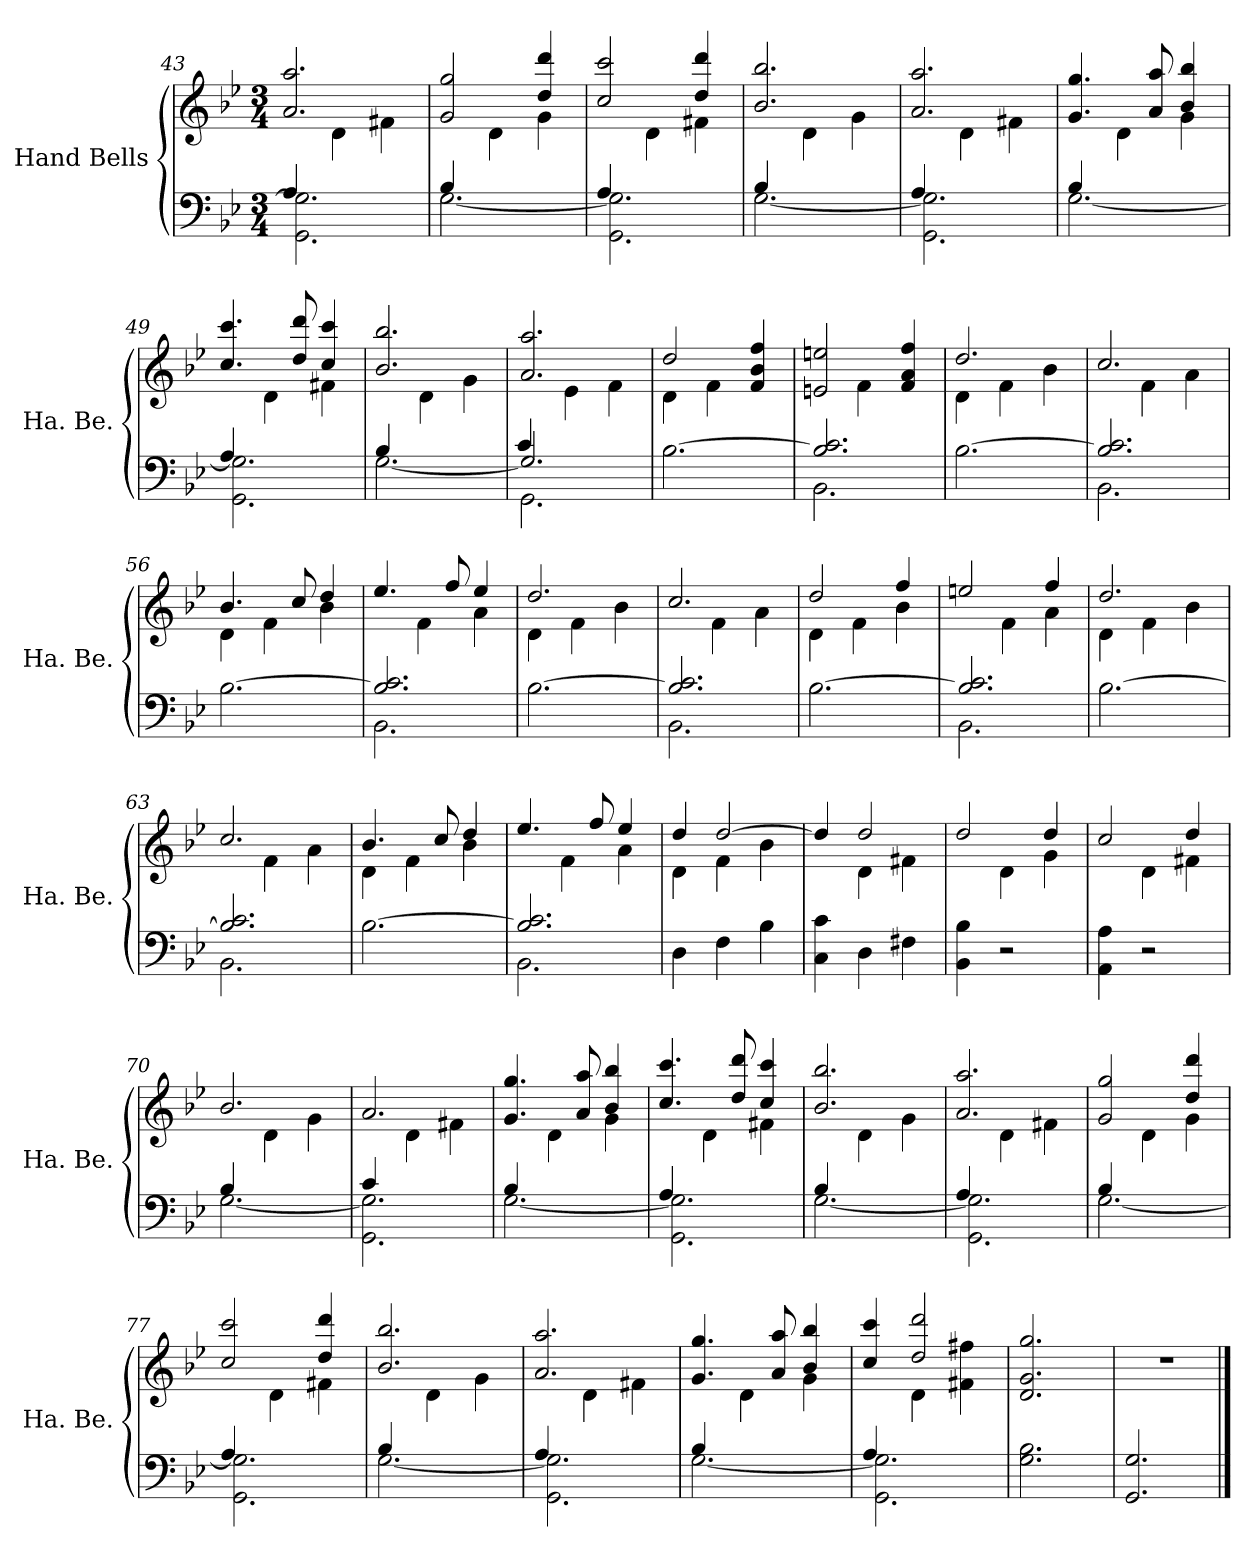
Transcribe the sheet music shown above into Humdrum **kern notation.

**kern	**kern
*part1	*part1
*staff2	*staff1
*I"Hand Bells	*
*I'Ha. Be.	*
*clefF4	*clefG2
*ITrd-7c-12	*ITrd-7c-12
*k[b-e-]	*k[b-e-]
*M3/4	*M3/4
=43	=43
*^	*^
4a/	2.G\ 2.g\]	2.aa/ 2.aaa/	4ryy
4ryy	.	.	4dd\
4ryy	.	.	4ff#X\
=44	=44	=44	=44
4b-/	[2.g\	2gg/ 2ggg/	4ryy
4ryy	.	.	4dd\
4ryy	.	4ddd/ 4dddd/	4gg\
=45	=45	=45	=45
4a/	2.G\ 2.g\]	2ccc/ 2cccc/	4ryy
4ryy	.	.	4dd\
4ryy	.	4ddd/ 4dddd/	4ff#X\
=46	=46	=46	=46
4b-/	[2.g\	2.bb-/ 2.bbb-/	4ryy
4ryy	.	.	4dd\
4ryy	.	.	4gg\
!!LO:PB:g=z	!!
=47	=47	=47	=47
4a/	2.G\ 2.g\]	2.aa/ 2.aaa/	4ryy
4ryy	.	.	4dd\
4ryy	.	.	4ff#X\
=48	=48	=48	=48
4b-/	[2.g\	4.gg/ 4.ggg/	4ryy
4ryy	.	.	4dd\
.	.	8aa/ 8aaa/	.
4ryy	.	4bb-/ 4bbb-/	4gg\
=49	=49	=49	=49
4a/	2.G\ 2.g\]	4.ccc/ 4.cccc/	4ryy
4ryy	.	.	4dd\
.	.	8ddd/ 8dddd/	.
4ryy	.	4ccc/ 4cccc/	4ff#X\
=50	=50	=50	=50
4b-/	[2.g\	2.bb-/ 2.bbb-/	4ryy
4ryy	.	.	4dd\
4ryy	.	.	4gg\
=51	=51	=51	=51
*	*^	*	*
2.g/]	2.G\	4cc/	2.aa/ 2.aaa/	4ryy
.	.	2ryy	.	4ee-\
.	.	.	.	4ff\
*v	*v	*v	*	*
=52	=52	=52
[2.b-\	2ddd/	4dd\
.	.	4ff\
.	4ff/ 4bb-/ 4fff/	4ryy
=53	=53	=53
*^	*	*
2.b-/] 2.cc/	2.B-\	2een/ 2eeen/	4ryy
.	.	.	4ff\
.	.	4ff/ 4aa/ 4fff/	4ryy
*v	*v	*	*
=54	=54	=54
[2.b-\	2.ddd/	4dd\
.	.	4ff\
.	.	4bb-\
!!LO:LB:g=z	!!
=55	=55	=55
*^	*	*
2.b-/] 2.cc/	2.B-\	2.ccc/	4ryy
.	.	.	4ff\
.	.	.	4aa\
*v	*v	*	*
=56	=56	=56
[2.b-\	4.bb-/	4dd\
.	.	4ff\
.	8ccc/	.
.	4ddd/	4bb-\
=57	=57	=57
*^	*	*
2.b-/] 2.cc/	2.B-\	4.eee-/	4ryy
.	.	.	4ff\
.	.	8fff/	.
.	.	4eee-/	4aa\
*v	*v	*	*
=58	=58	=58
[2.b-\	2.ddd/	4dd\
.	.	4ff\
.	.	4bb-\
=59	=59	=59
*^	*	*
2.b-/] 2.cc/	2.B-\	2.ccc/	4ryy
.	.	.	4ff\
.	.	.	4aa\
*v	*v	*	*
=60	=60	=60
[2.b-\	2ddd/	4dd\
.	.	4ff\
.	4fff/	4bb-\
=61	=61	=61
*^	*	*
2.b-/] 2.cc/	2.B-\	2eeen/	4ryy
.	.	.	4ff\
.	.	4fff/	4aa\
*v	*v	*	*
=62	=62	=62
[2.b-\	2.ddd/	4dd\
.	.	4ff\
.	.	4bb-\
=63	=63	=63
*^	*	*
2.b-/] 2.cc/	2.B-\	2.ccc/	4ryy
.	.	.	4ff\
.	.	.	4aa\
*v	*v	*	*
!!LO:LB:g=z	!!
=64	=64	=64
[2.b-\	4.bb-/	4dd\
.	.	4ff\
.	8ccc/	.
.	4ddd/	4bb-\
=65	=65	=65
*^	*	*
2.b-/] 2.cc/	2.B-\	4.eee-/	4ryy
.	.	.	4ff\
.	.	8fff/	.
.	.	4eee-/	4aa\
*v	*v	*	*
=66	=66	=66
4d\	4ddd/	4dd\
4f\	[2ddd/	4ff\
4b-\	.	4bb-\
=67	=67	=67
4c\ 4cc\	4ddd/]	4ryy
4d\	2ddd/	4dd\
4f#X\	.	4ff#X\
=68	=68	=68
4B-\ 4b-\	2ddd/	4ryy
2r	.	4dd\
.	4ddd/	4gg\
=69	=69	=69
4A\ 4a\	2ccc/	4ryy
2r	.	4dd\
.	4ddd/	4ff#X\
=70	=70	=70
*^	*	*
4b-/	[2.g\	2.bb-/	4ryy
4ryy	.	.	4dd\
4ryy	.	.	4gg\
=71	=71	=71	=71
4cc/	2.G\ 2.g\]	2.aa/	4ryy
2ryy	.	.	4dd\
.	.	.	4ff#X\
!!LO:LB:g=z	!!
=72	=72	=72	=72
4b-/	[2.g\	4.gg/ 4.ggg/	4ryy
4ryy	.	.	4dd\
.	.	8aa/ 8aaa/	.
4ryy	.	4bb-/ 4bbb-/	4gg\
=73	=73	=73	=73
4a/	2.G\ 2.g\]	4.ccc/ 4.cccc/	4ryy
4ryy	.	.	4dd\
.	.	8ddd/ 8dddd/	.
4ryy	.	4ccc/ 4cccc/	4ff#X\
=74	=74	=74	=74
4b-/	[2.g\	2.bb-/ 2.bbb-/	4ryy
4ryy	.	.	4dd\
4ryy	.	.	4gg\
=75	=75	=75	=75
4a/	2.G\ 2.g\]	2.aa/ 2.aaa/	4ryy
4ryy	.	.	4dd\
4ryy	.	.	4ff#X\
=76	=76	=76	=76
4b-/	[2.g\	2gg/ 2ggg/	4ryy
4ryy	.	.	4dd\
4ryy	.	4ddd/ 4dddd/	4gg\
=77	=77	=77	=77
4a/	2.G\ 2.g\]	2ccc/ 2cccc/	4ryy
4ryy	.	.	4dd\
4ryy	.	4ddd/ 4dddd/	4ff#X\
=78	=78	=78	=78
4b-/	[2.g\	2.bb-/ 2.bbb-/	4ryy
4ryy	.	.	4dd\
4ryy	.	.	4gg\
!!LO:LB:g=z	!!
=79	=79	=79	=79
4a/	2.G\ 2.g\]	2.aa/ 2.aaa/	4ryy
4ryy	.	.	4dd\
4ryy	.	.	4ff#X\
=80	=80	=80	=80
4b-/	[2.g\	4.gg/ 4.ggg/	4ryy
4ryy	.	.	4dd\
.	.	8aa/ 8aaa/	.
4ryy	.	4bb-/ 4bbb-/	4gg\
=81	=81	=81	=81
4a/	2.G\ 2.g\]	4ccc/ 4cccc/	4ryy
4ryy	.	2ddd/ 2dddd/	4dd\
4ryy	.	.	4ff#X\ 4fff#X\
*v	*v	*	*
*	*v	*v
=82	=82
2.g\ 2.b-\	2.dd/ 2.gg/ 2.ggg/
=83	=83
2.G/ 2.g/	2.r
==	==
*-	*-
